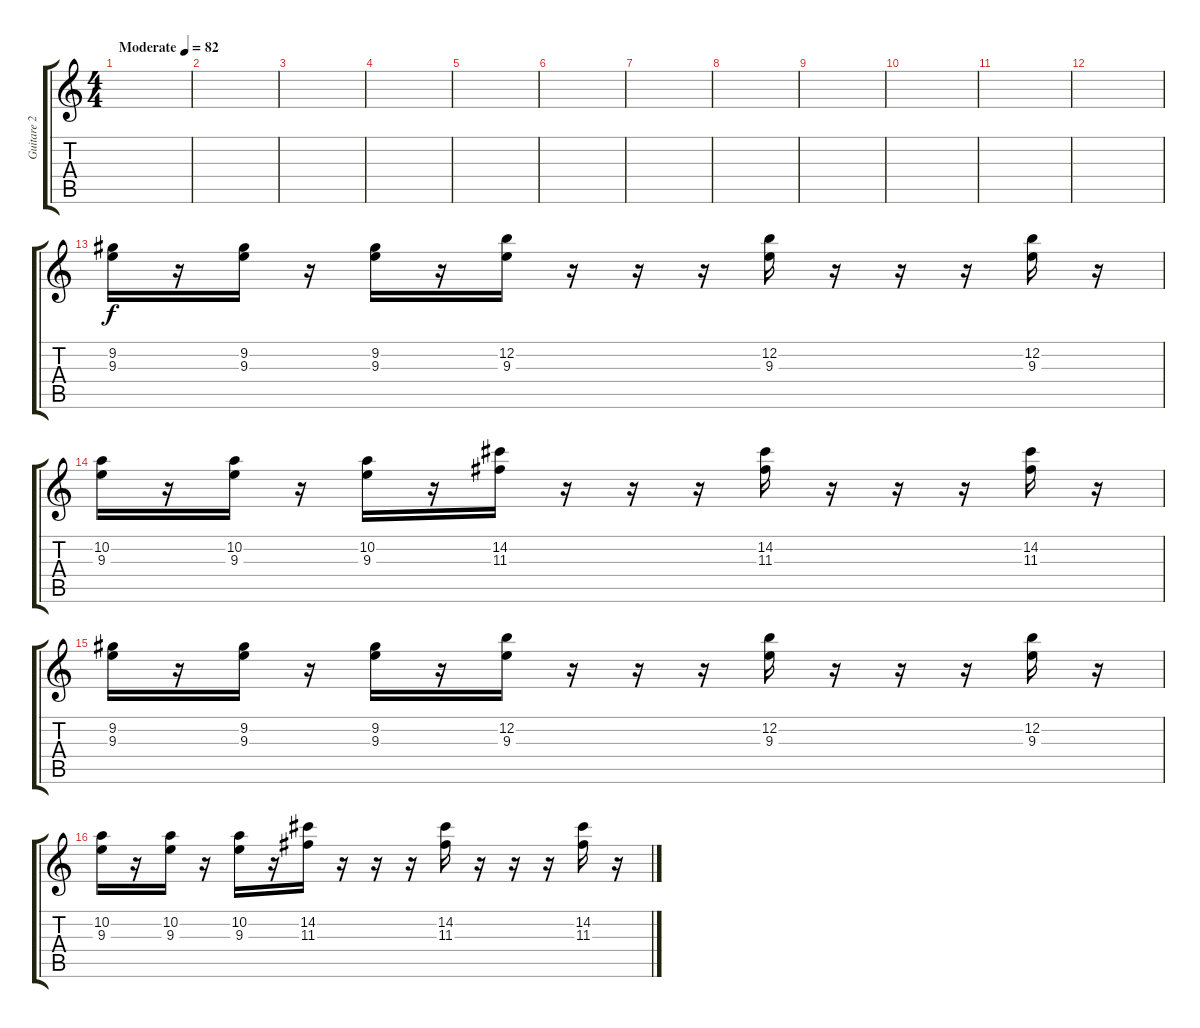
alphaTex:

\track ("Guitare 2" "Guitare 2") {instrument overdrivenguitar}
\staff {score tabs}
\tuning (E4 B3 G3 D3 A2 E2) {hide}
\ts (4 4)
\tempo (82 "Moderate")
\clef g2
\ks c
|
|
|
|
|
|
|
|
|
|
|
|
(9.2 9.3).16 r.16 (9.2 9.3).16 r.16 (9.2 9.3).16 r.16 (12.2 9.3).16 r.16 r.16 r.16 (12.2 9.3).16 r.16 r.16 r.16 (12.2 9.3).16 r.16 |
(10.2 9.3).16 r.16 (10.2 9.3).16 r.16 (10.2 9.3).16 r.16 (14.2 11.3).16 r.16 r.16 r.16 (14.2 11.3).16 r.16 r.16 r.16 (14.2 11.3).16 r.16 |
(9.2 9.3).16 r.16 (9.2 9.3).16 r.16 (9.2 9.3).16 r.16 (12.2 9.3).16 r.16 r.16 r.16 (12.2 9.3).16 r.16 r.16 r.16 (12.2 9.3).16 r.16 |
(10.2 9.3).16 r.16 (10.2 9.3).16 r.16 (10.2 9.3).16 r.16 (14.2 11.3).16 r.16 r.16 r.16 (14.2 11.3).16 r.16 r.16 r.16 (14.2 11.3).16 r.16
